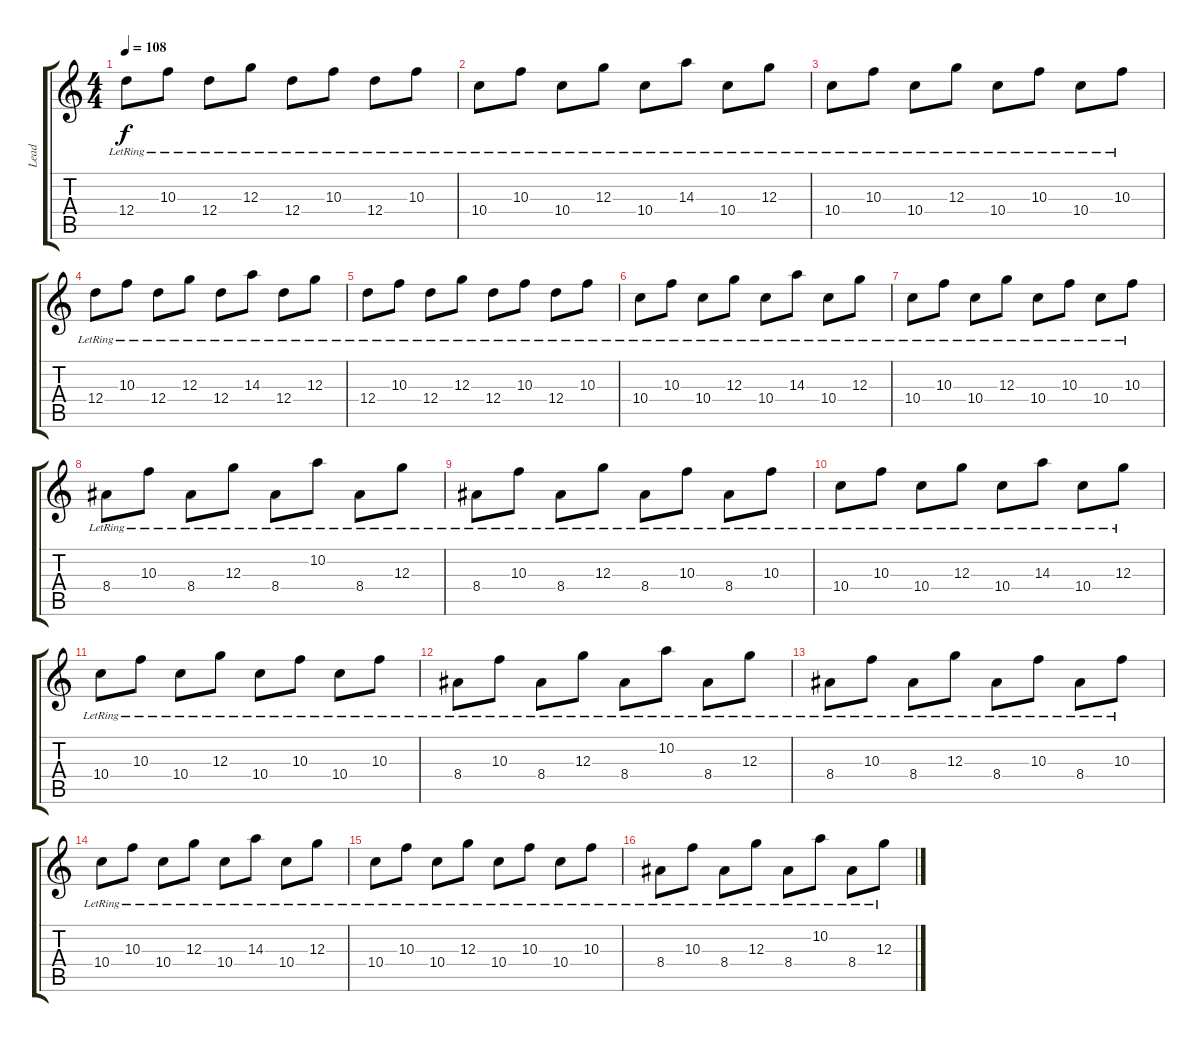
\track ("Lead" "Lead") {instrument electricguitarjazz}
\staff {score tabs}
\tuning (E4 B3 G3 D3 A2 E2) {hide}
\ts (4 4)
\tempo 108
\clef g2
\ks c
12.4{lr}.8{dy f} 10.3{lr}.8 12.4{lr}.8 12.3{lr}.8 12.4{lr}.8 10.3{lr}.8 12.4{lr}.8 10.3{lr}.8 |
10.4{lr}.8 10.3{lr}.8 10.4{lr}.8 12.3{lr}.8 10.4{lr}.8 14.3{lr}.8 10.4{lr}.8 12.3{lr}.8 |
10.4{lr}.8 10.3{lr}.8 10.4{lr}.8 12.3{lr}.8 10.4{lr}.8 10.3{lr}.8 10.4{lr}.8 10.3{lr}.8 |
12.4{lr}.8 10.3{lr}.8 12.4{lr}.8 12.3{lr}.8 12.4{lr}.8 14.3{lr}.8 12.4{lr}.8 12.3{lr}.8 |
12.4{lr}.8 10.3{lr}.8 12.4{lr}.8 12.3{lr}.8 12.4{lr}.8 10.3{lr}.8 12.4{lr}.8 10.3{lr}.8 |
10.4{lr}.8 10.3{lr}.8 10.4{lr}.8 12.3{lr}.8 10.4{lr}.8 14.3{lr}.8 10.4{lr}.8 12.3{lr}.8 |
10.4{lr}.8 10.3{lr}.8 10.4{lr}.8 12.3{lr}.8 10.4{lr}.8 10.3{lr}.8 10.4{lr}.8 10.3{lr}.8 |
8.4{lr}.8 10.3{lr}.8 8.4{lr}.8 12.3{lr}.8 8.4{lr}.8 10.2{lr}.8 8.4{lr}.8 12.3{lr}.8 |
8.4{lr}.8 10.3{lr}.8 8.4{lr}.8 12.3{lr}.8 8.4{lr}.8 10.3{lr}.8 8.4{lr}.8 10.3{lr}.8 |
10.4{lr}.8 10.3{lr}.8 10.4{lr}.8 12.3{lr}.8 10.4{lr}.8 14.3{lr}.8 10.4{lr}.8 12.3{lr}.8 |
10.4{lr}.8 10.3{lr}.8 10.4{lr}.8 12.3{lr}.8 10.4{lr}.8 10.3{lr}.8 10.4{lr}.8 10.3{lr}.8 |
8.4{lr}.8 10.3{lr}.8 8.4{lr}.8 12.3{lr}.8 8.4{lr}.8 10.2{lr}.8 8.4{lr}.8 12.3{lr}.8 |
8.4{lr}.8 10.3{lr}.8 8.4{lr}.8 12.3{lr}.8 8.4{lr}.8 10.3{lr}.8 8.4{lr}.8 10.3{lr}.8 |
10.4{lr}.8 10.3{lr}.8 10.4{lr}.8 12.3{lr}.8 10.4{lr}.8 14.3{lr}.8 10.4{lr}.8 12.3{lr}.8 |
10.4{lr}.8 10.3{lr}.8 10.4{lr}.8 12.3{lr}.8 10.4{lr}.8 10.3{lr}.8 10.4{lr}.8 10.3{lr}.8 |
8.4{lr}.8 10.3{lr}.8 8.4{lr}.8 12.3{lr}.8 8.4{lr}.8 10.2{lr}.8 8.4{lr}.8 12.3{lr}.8
